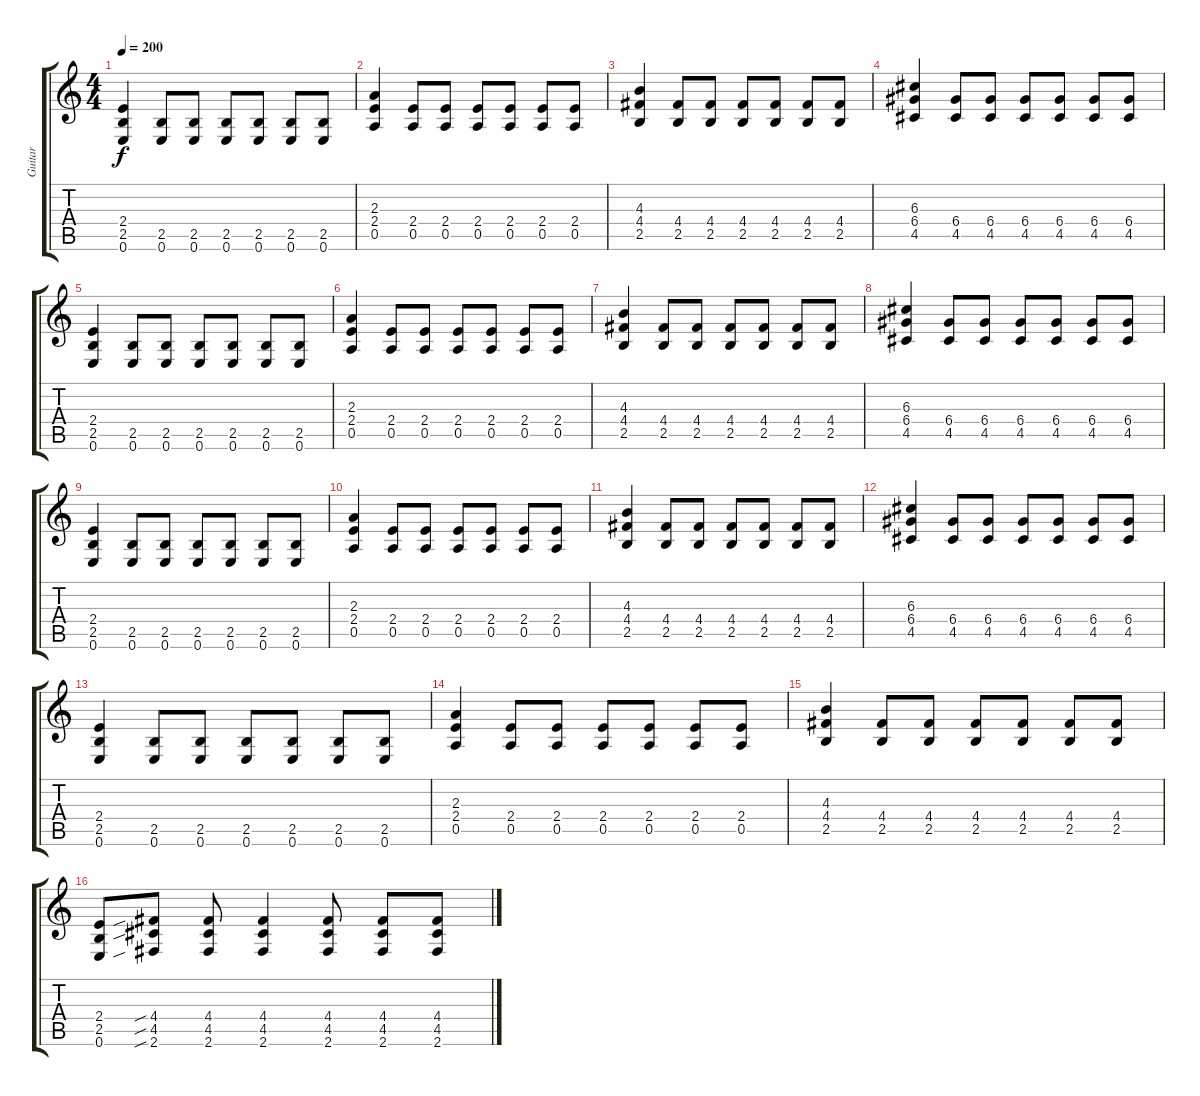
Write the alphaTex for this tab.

\track ("Guitar" "Guitar") {instrument distortionguitar}
\staff {score tabs}
\tuning (E4 B3 G3 D3 A2 E2) {hide}
\ts (4 4)
\tempo 200
\clef g2
\ks c
(2.4 2.5 0.6).4{dy f} (2.5 0.6).8 (2.5 0.6).8 (2.5 0.6).8 (2.5 0.6).8 (2.5 0.6).8 (2.5 0.6).8 |
(2.3 2.4 0.5).4 (2.4 0.5).8 (2.4 0.5).8 (2.4 0.5).8 (2.4 0.5).8 (2.4 0.5).8 (2.4 0.5).8 |
(4.3 4.4 2.5).4 (4.4 2.5).8 (4.4 2.5).8 (4.4 2.5).8 (4.4 2.5).8 (4.4 2.5).8 (4.4 2.5).8 |
(6.3 6.4 4.5).4 (6.4 4.5).8 (6.4 4.5).8 (6.4 4.5).8 (6.4 4.5).8 (6.4 4.5).8 (6.4 4.5).8 |
(2.4 2.5 0.6).4 (2.5 0.6).8 (2.5 0.6).8 (2.5 0.6).8 (2.5 0.6).8 (2.5 0.6).8 (2.5 0.6).8 |
(2.3 2.4 0.5).4 (2.4 0.5).8 (2.4 0.5).8 (2.4 0.5).8 (2.4 0.5).8 (2.4 0.5).8 (2.4 0.5).8 |
(4.3 4.4 2.5).4 (4.4 2.5).8 (4.4 2.5).8 (4.4 2.5).8 (4.4 2.5).8 (4.4 2.5).8 (4.4 2.5).8 |
(6.3 6.4 4.5).4 (6.4 4.5).8 (6.4 4.5).8 (6.4 4.5).8 (6.4 4.5).8 (6.4 4.5).8 (6.4 4.5).8 |
(2.4 2.5 0.6).4 (2.5 0.6).8 (2.5 0.6).8 (2.5 0.6).8 (2.5 0.6).8 (2.5 0.6).8 (2.5 0.6).8 |
(2.3 2.4 0.5).4 (2.4 0.5).8 (2.4 0.5).8 (2.4 0.5).8 (2.4 0.5).8 (2.4 0.5).8 (2.4 0.5).8 |
(4.3 4.4 2.5).4 (4.4 2.5).8 (4.4 2.5).8 (4.4 2.5).8 (4.4 2.5).8 (4.4 2.5).8 (4.4 2.5).8 |
(6.3 6.4 4.5).4 (6.4 4.5).8 (6.4 4.5).8 (6.4 4.5).8 (6.4 4.5).8 (6.4 4.5).8 (6.4 4.5).8 |
(2.4 2.5 0.6).4 (2.5 0.6).8 (2.5 0.6).8 (2.5 0.6).8 (2.5 0.6).8 (2.5 0.6).8 (2.5 0.6).8 |
(2.3 2.4 0.5).4 (2.4 0.5).8 (2.4 0.5).8 (2.4 0.5).8 (2.4 0.5).8 (2.4 0.5).8 (2.4 0.5).8 |
(4.3 4.4 2.5).4 (4.4 2.5).8 (4.4 2.5).8 (4.4 2.5).8 (4.4 2.5).8 (4.4 2.5).8 (4.4 2.5).8 |
(2.4 2.5 0.6).8 (4.4{sib} 4.5{sib} 2.6{sib}).8 (4.4 4.5 2.6).8 (4.4 4.5 2.6).4 (4.4 4.5 2.6).8 (4.4 4.5 2.6).8 (4.4 4.5 2.6).8
